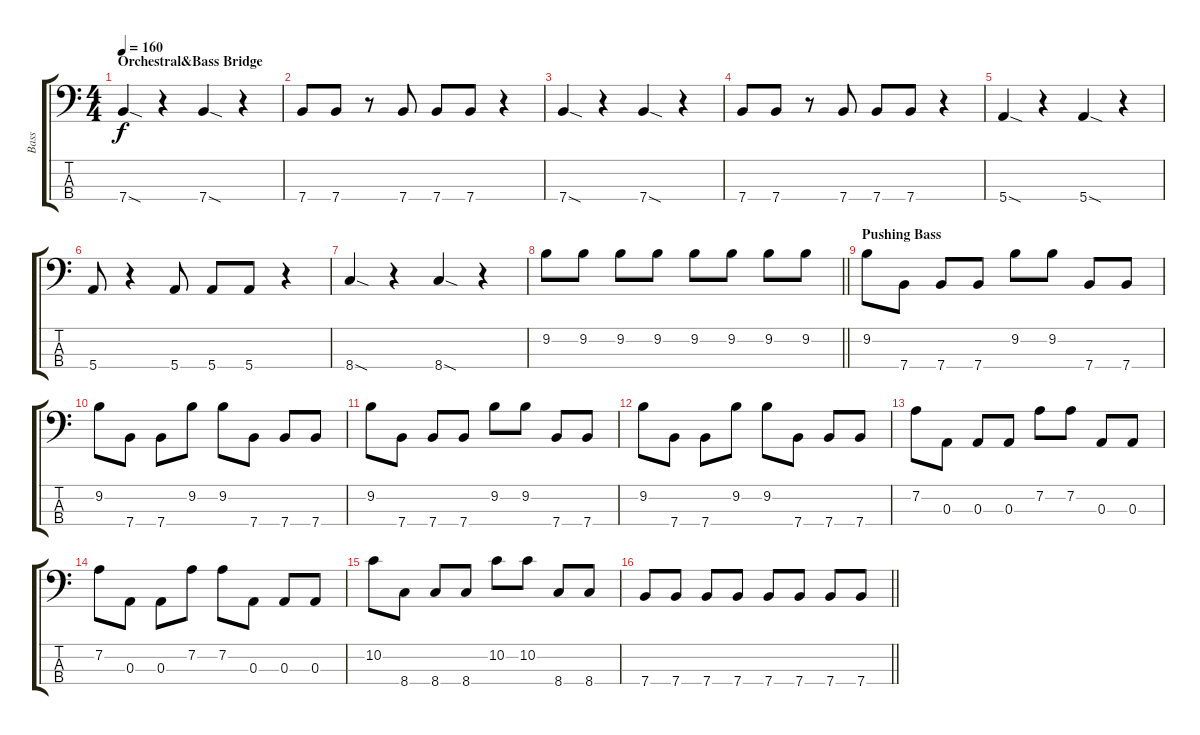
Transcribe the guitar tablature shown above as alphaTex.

\track ("Bass" "Bass") {instrument electricbassfinger}
\staff {score tabs}
\tuning (G2 D2 A1 E1) {hide}
\ts (4 4)
\section ("" "Orchestral&Bass Bridge")
\tempo 160
\clef f4
\ks aminor
7.4{sod}.4{dy f} r.4 7.4{sod}.4 r.4 |
7.4.8 7.4.8 r.8 7.4.8 7.4.8 7.4.8 r.4 |
7.4{sod}.4 r.4 7.4{sod}.4 r.4 |
7.4.8 7.4.8 r.8 7.4.8 7.4.8 7.4.8 r.4 |
5.4{sod}.4 r.4 5.4{sod}.4 r.4 |
5.4.8 r.4 5.4.8 5.4.8 5.4.8 r.4 |
8.4{sod}.4 r.4 8.4{sod}.4 r.4 |
\barLineRight lightlight
9.2.8 9.2.8 9.2.8 9.2.8 9.2.8 9.2.8 9.2.8 9.2.8 |
\section ("" "Pushing Bass")
9.2.8 7.4.8 7.4.8 7.4.8 9.2.8 9.2.8 7.4.8 7.4.8 |
9.2.8 7.4.8 7.4.8 9.2.8 9.2.8 7.4.8 7.4.8 7.4.8 |
9.2.8 7.4.8 7.4.8 7.4.8 9.2.8 9.2.8 7.4.8 7.4.8 |
9.2.8 7.4.8 7.4.8 9.2.8 9.2.8 7.4.8 7.4.8 7.4.8 |
7.2.8 0.3.8 0.3.8 0.3.8 7.2.8 7.2.8 0.3.8 0.3.8 |
7.2.8 0.3.8 0.3.8 7.2.8 7.2.8 0.3.8 0.3.8 0.3.8 |
10.2.8 8.4.8 8.4.8 8.4.8 10.2.8 10.2.8 8.4.8 8.4.8 |
\barLineRight lightlight
7.4.8 7.4.8 7.4.8 7.4.8 7.4.8 7.4.8 7.4.8 7.4.8
